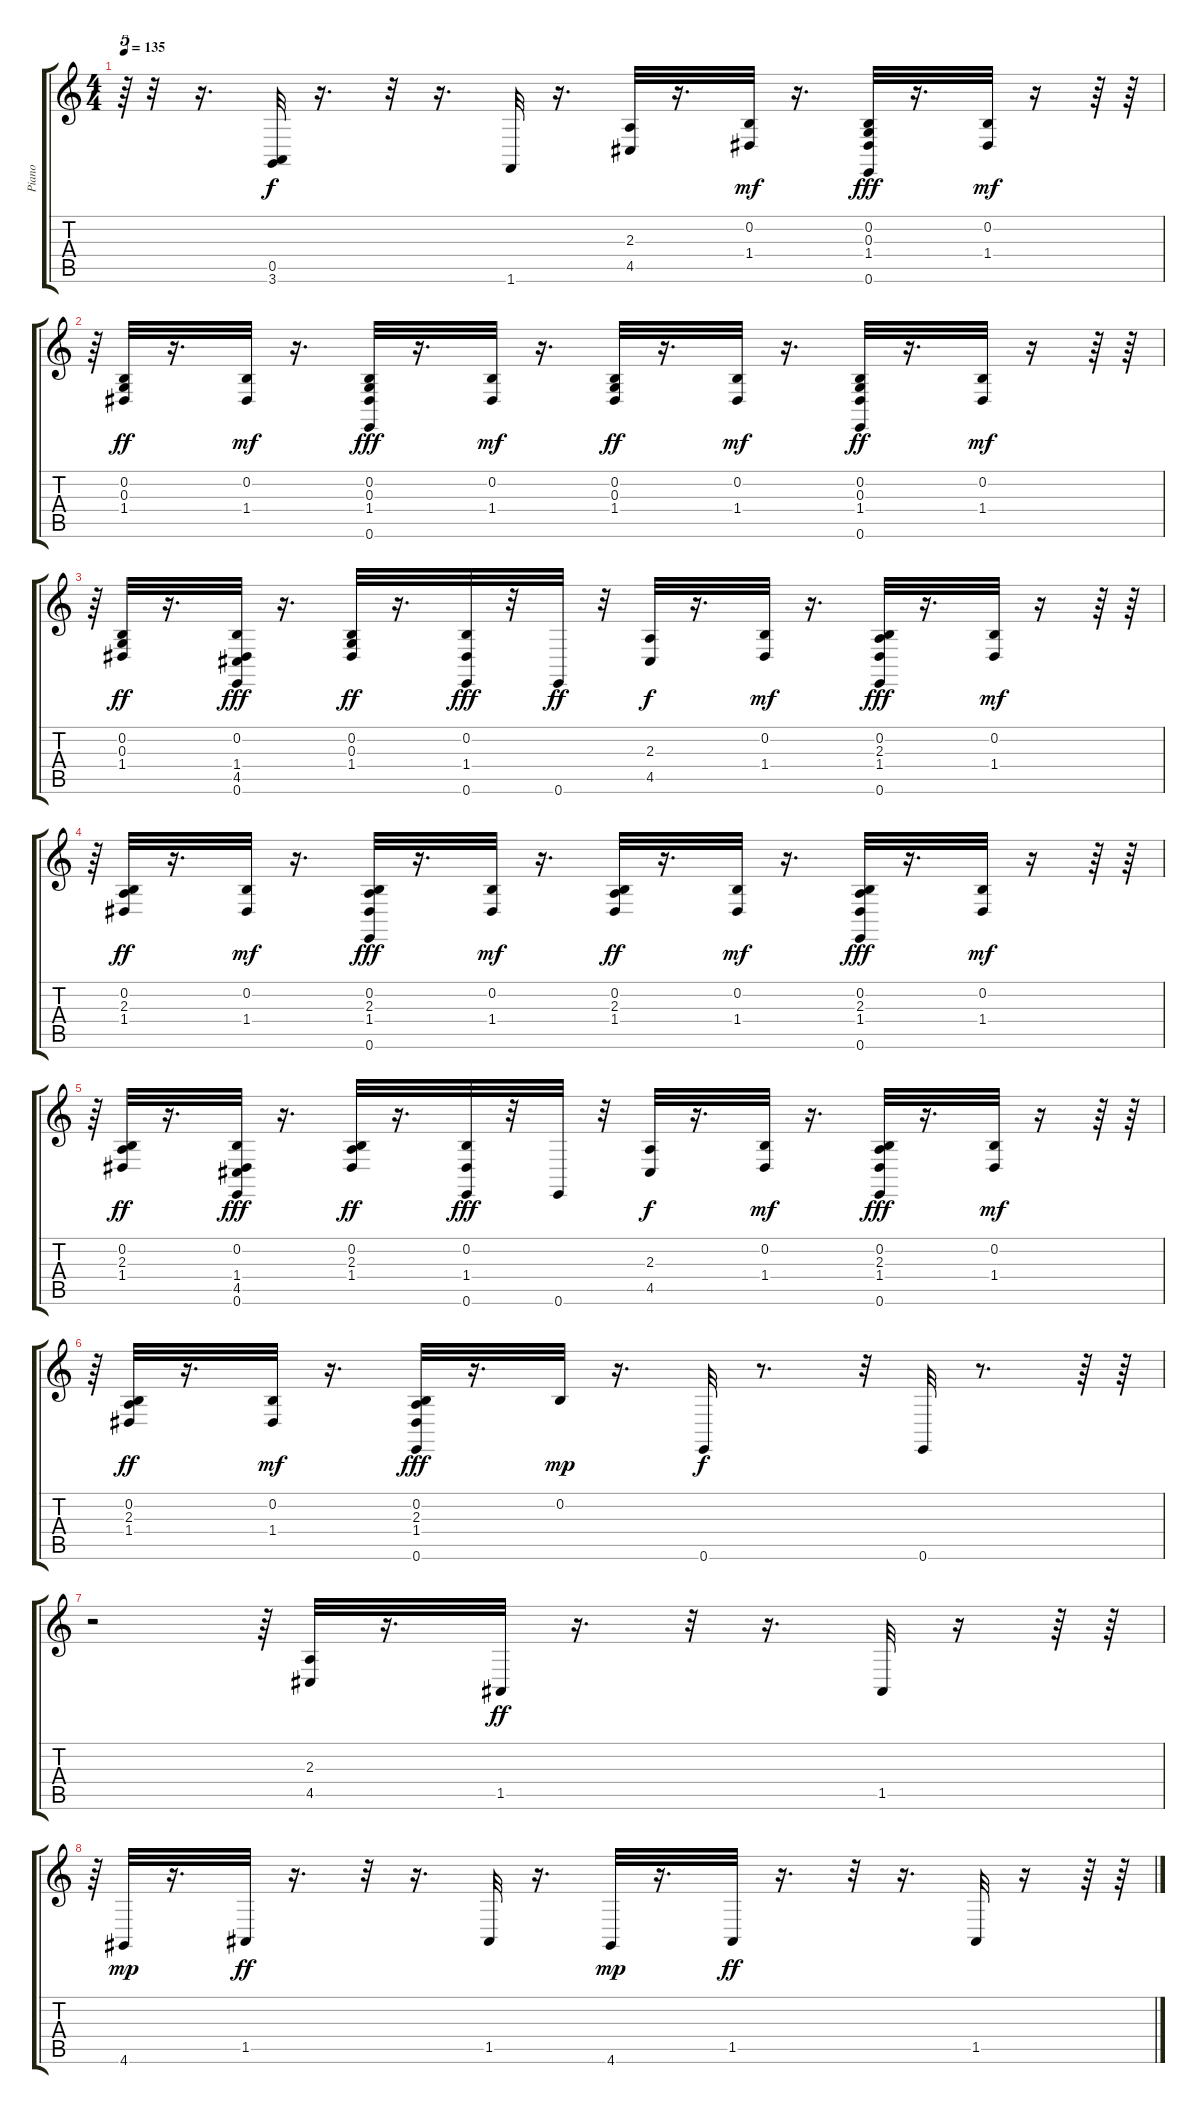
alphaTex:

\track ("Piano" "Piano") {instrument acousticgrandpiano}
\staff {score tabs}
\tuning (E4 B3 G3 D3 A2 E2) {hide}
\ts (4 4)
\tempo 135
\clef g2
\ks c
r.64{tu (5 4) dy fff} r.32 r.16{d} (0.5 3.6).32{dy f} r.16{d} r.32 r.16{d} 1.6.32 r.16{d} (2.3 4.5).32 r.16{d} (0.2 1.4).32{dy mf} r.16{d} (0.2 0.3 1.4 0.6).32{dy fff} r.16{d} (0.2 1.4).32{dy mf} r.16 r.64 r.64 |
r.64{tu (5 4)} (0.2 0.3 1.4).32{dy ff} r.16{d} (0.2 1.4).32{dy mf} r.16{d} (0.2 0.3 1.4 0.6).32{dy fff} r.16{d} (0.2 1.4).32{dy mf} r.16{d} (0.2 0.3 1.4).32{dy ff} r.16{d} (0.2 1.4).32{dy mf} r.16{d} (0.2 0.3 1.4 0.6).32{dy ff} r.16{d} (0.2 1.4).32{dy mf} r.16 r.64 r.64 |
r.64{tu (5 4)} (0.2 0.3 1.4).32{dy ff} r.16{d} (0.2 1.4 4.5 0.6).32{dy fff} r.16{d} (0.2 0.3 1.4).32{dy ff} r.16{d} (0.2 1.4 0.6).32{dy fff} r.32 0.6.32{dy ff} r.32 (2.3 4.5).32{dy f} r.16{d} (0.2 1.4).32{dy mf} r.16{d} (0.2 2.3 1.4 0.6).32{dy fff} r.16{d} (0.2 1.4).32{dy mf} r.16 r.64 r.64 |
r.64{tu (5 4)} (0.2 2.3 1.4).32{dy ff} r.16{d} (0.2 1.4).32{dy mf} r.16{d} (0.2 2.3 1.4 0.6).32{dy fff} r.16{d} (0.2 1.4).32{dy mf} r.16{d} (0.2 2.3 1.4).32{dy ff} r.16{d} (0.2 1.4).32{dy mf} r.16{d} (0.2 2.3 1.4 0.6).32{dy fff} r.16{d} (0.2 1.4).32{dy mf} r.16 r.64 r.64 |
r.64{tu (5 4)} (0.2 2.3 1.4).32{dy ff} r.16{d} (0.2 1.4 4.5 0.6).32{dy fff} r.16{d} (0.2 2.3 1.4).32{dy ff} r.16{d} (0.2 1.4 0.6).32{dy fff} r.32 0.6.32 r.32 (2.3 4.5).32{dy f} r.16{d} (0.2 1.4).32{dy mf} r.16{d} (0.2 2.3 1.4 0.6).32{dy fff} r.16{d} (0.2 1.4).32{dy mf} r.16 r.64 r.64 |
r.64{tu (5 4)} (0.2 2.3 1.4).32{dy ff} r.16{d} (0.2 1.4).32{dy mf} r.16{d} (0.2 2.3 1.4 0.6).32{dy fff} r.16{d} 0.2.32{dy mp} r.16{d} 0.6.32{dy f} r.8{d} r.32 0.6.32 r.8{d} r.64 r.64 |
r.2 r.64{tu (5 4)} (2.3 4.5).32 r.16{d} 1.5.32{dy ff} r.16{d} r.32 r.16{d} 1.5.32 r.16 r.64 r.64 |
r.64{tu (5 4)} 4.6.32{dy mp} r.16{d} 1.5.32{dy ff} r.16{d} r.32 r.16{d} 1.5.32 r.16{d} 4.6.32{dy mp} r.16{d} 1.5.32{dy ff} r.16{d} r.32 r.16{d} 1.5.32 r.16 r.64 r.64
